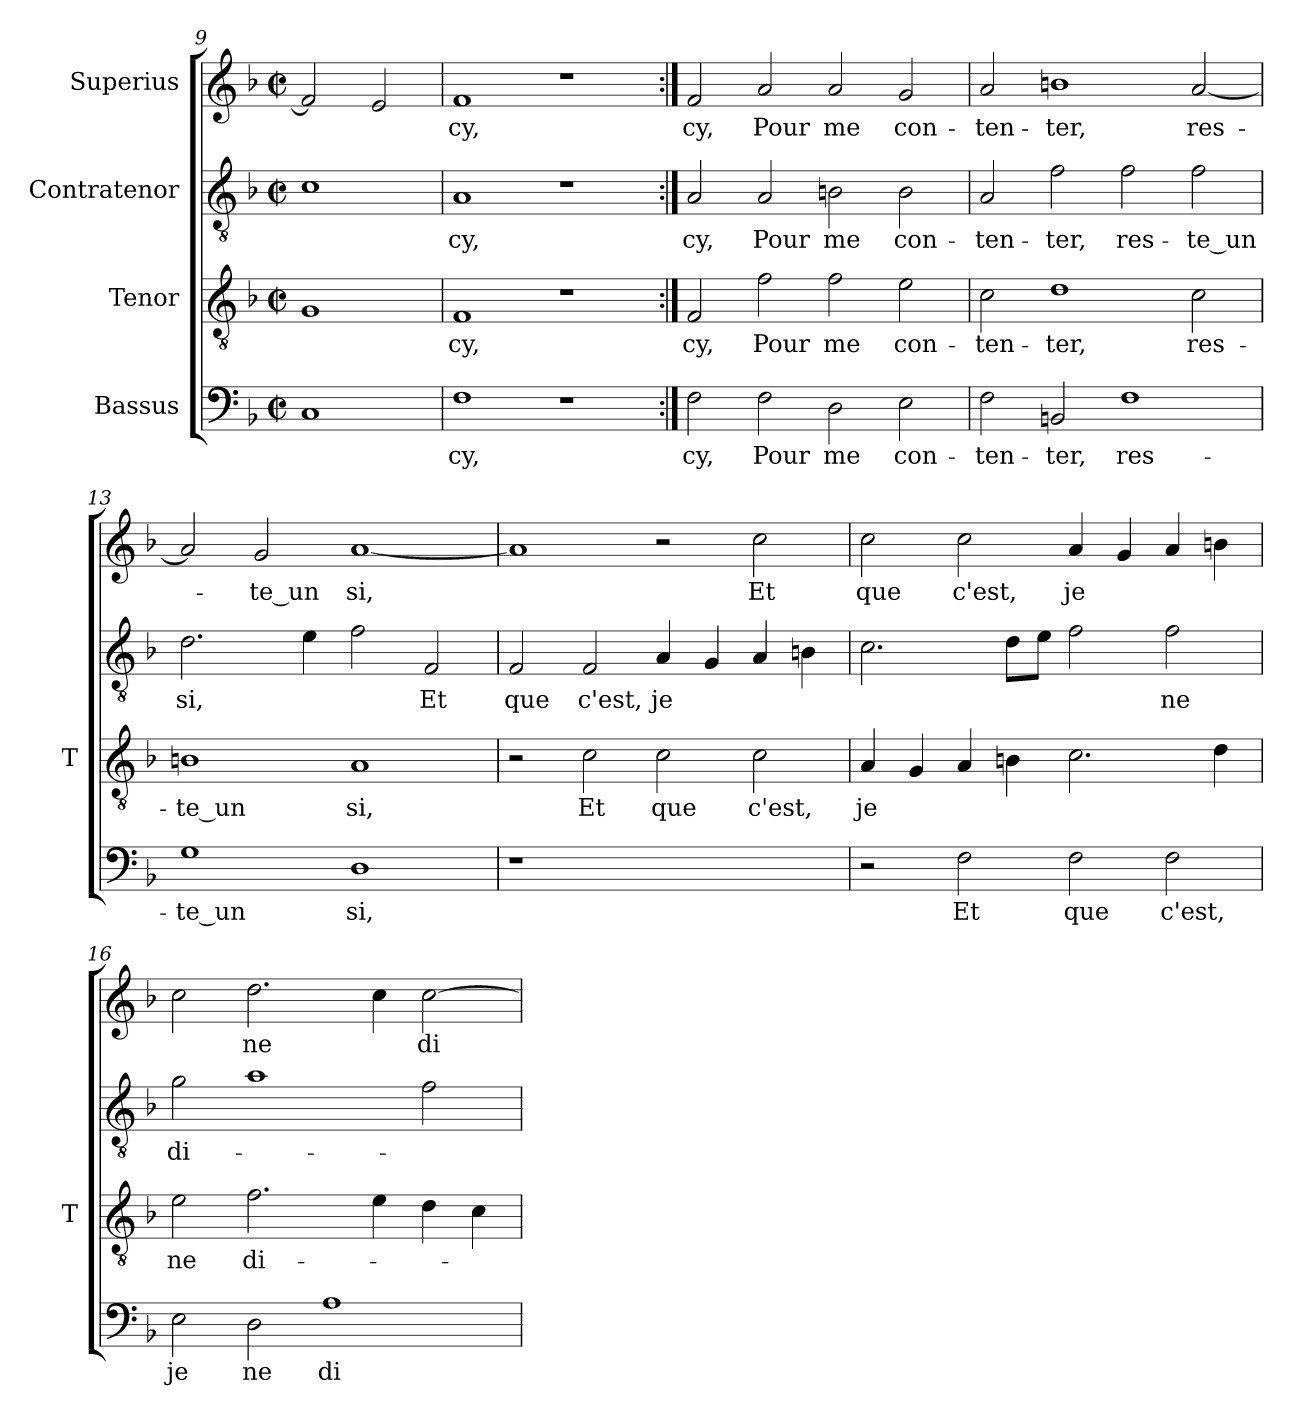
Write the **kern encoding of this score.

**kern	**text	**kern	**text	**kern	**text	**kern	**text
*part4	*part4	*part3	*part3	*part2	*part2	*part1	*part1
*staff4	*staff4	*staff3	*staff3	*staff2	*staff2	*staff1	*staff1
*I"Bassus	*	*I"Tenor	*	*I"Contratenor	*	*I"Superius	*
*	*	*I'T	*	*	*	*	*
*clefF4	*	*clefGv2	*	*clefGv2	*	*clefG2	*
*k[b-]	*	*k[b-]	*	*k[b-]	*	*k[b-]	*
*F:	*	*F:	*	*F:	*	*F:	*
*M2/2	*	*M2/2	*	*M2/2	*	*M2/2	*
*met(c|)	*	*met(c|)	*	*met(c|)	*	*met(c|)	*
=9	=9	=9	=9	=9	=9	=9	=9
1C	.	1G	.	1c	.	2f]	.
.	.	.	.	.	.	2e	.
=10	=10	=10	=10	=10	=10	=10	=10
1F	-cy,	1F	-cy,	1A	-cy,	1f	-cy,
1r	.	1r	.	1r	.	1r	.
=11:|!	=11:|!	=11:|!	=11:|!	=11:|!	=11:|!	=11:|!	=11:|!
2F	-cy,	2F	-cy,	2A	-cy,	2f	-cy,
2F	-Pour	2f	-Pour	2A	-Pour	2a	-Pour
2D	-me	2f	-me	2B	-me	2a	-me
2E	con-	2e	con-	2B	con-	2g	con-
=12	=12	=12	=12	=12	=12	=12	=12
2F	ten-	2c	ten-	2A	ten-	2a	ten-
2BB	-ter,	1d	-ter,	2f	-ter,	1b	-ter,
1F	res-	.	.	2f	res-	.	.
.	.	2c	res-	2f	-te_un	[2a	res-
=13	=13	=13	=13	=13	=13	=13	=13
1G	-te_un	1B	-te_un	2.d	-si,	2a]	.
.	.	.	.	.	.	2g	-te_un
.	.	.	.	4e	.	.	.
1D	-si,	1A	-si,	2f	.	[1a	-si,
.	.	.	.	2F	-Et	.	.
=14	=14	=14	=14	=14	=14	=14	=14
1r	.	2r	.	2F	-que	1a]	.
.	.	2c	-Et	2F	-c'est,	.	.
1ryy	.	2c	-que	4A	-je	2r	.
.	.	.	.	4G	.	.	.
.	.	2c	-c'est,	4A	.	2cc	-Et
.	.	.	.	4B	.	.	.
!!LO:PB:g=z
=15	=15	=15	=15	=15	=15	=15	=15
2r	.	4A	-je	2.c	.	2cc	-que
.	.	4G	.	.	.	.	.
2F	-Et	4A	.	.	.	2cc	-c'est,
.	.	4B	.	8dL	.	.	.
.	.	.	.	8eJ	.	.	.
2F	-que	2.c	.	2f	.	4a	-je
.	.	.	.	.	.	4g	.
2F	-c'est,	.	.	2f	-ne	4a	.
.	.	4d	.	.	.	4b	.
=16	=16	=16	=16	=16	=16	=16	=16
2E	-je	2e	-ne	2g	di-	2cc	.
2D	-ne	2.f	di-	1a	.	2.dd	-ne
1A	di-	.	.	.	.	.	.
.	.	4e	.	.	.	4cc	.
.	.	4d	.	2f	.	[2cc	di-
.	.	4c	.	.	.	.	.
=	=	=	=	=	=	=	=
*-	*-	*-	*-	*-	*-	*-	*-
